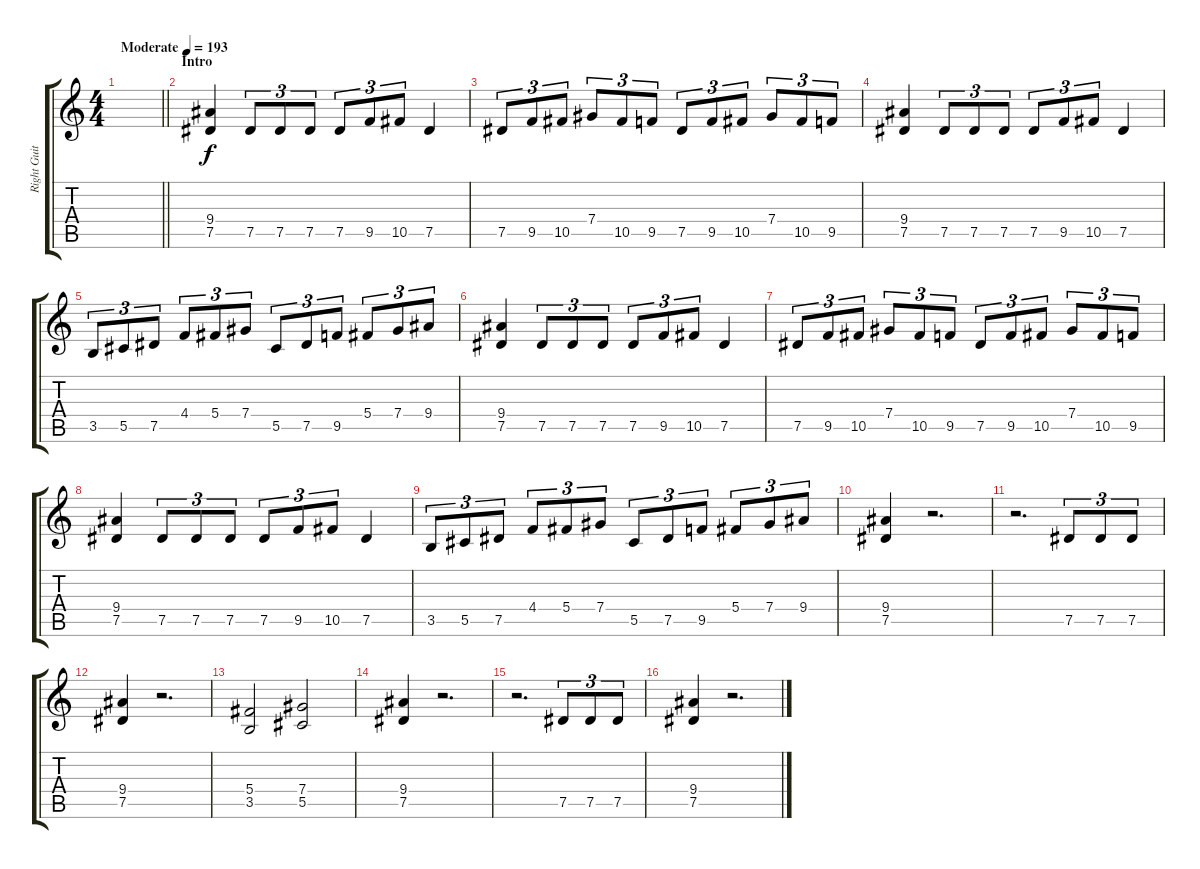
\track ("Right Guitar" "Right Guit") {instrument distortionguitar}
\staff {score tabs}
\tuning (Eb4 Bb3 Gb3 Db3 Ab2 Eb2) {hide}
\ts (4 4)
\tempo (193 "Moderate")
\clef g2
\barLineRight lightlight
\ks c
|
\section ("" "Intro")
(9.4 7.5).4 7.5.8{tu (3 2)} 7.5.8{tu (3 2)} 7.5.8{tu (3 2)} 7.5.8{tu (3 2)} 9.5.8{tu (3 2)} 10.5.8{tu (3 2)} 7.5.4 |
7.5.8{tu (3 2)} 9.5.8{tu (3 2)} 10.5.8{tu (3 2)} 7.4.8{tu (3 2)} 10.5.8{tu (3 2)} 9.5.8{tu (3 2)} 7.5.8{tu (3 2)} 9.5.8{tu (3 2)} 10.5.8{tu (3 2)} 7.4.8{tu (3 2)} 10.5.8{tu (3 2)} 9.5.8{tu (3 2)} |
(9.4 7.5).4 7.5.8{tu (3 2)} 7.5.8{tu (3 2)} 7.5.8{tu (3 2)} 7.5.8{tu (3 2)} 9.5.8{tu (3 2)} 10.5.8{tu (3 2)} 7.5.4 |
3.5.8{tu (3 2)} 5.5.8{tu (3 2)} 7.5.8{tu (3 2)} 4.4.8{tu (3 2)} 5.4.8{tu (3 2)} 7.4.8{tu (3 2)} 5.5.8{tu (3 2)} 7.5.8{tu (3 2)} 9.5.8{tu (3 2)} 5.4.8{tu (3 2)} 7.4.8{tu (3 2)} 9.4.8{tu (3 2)} |
(9.4 7.5).4 7.5.8{tu (3 2)} 7.5.8{tu (3 2)} 7.5.8{tu (3 2)} 7.5.8{tu (3 2)} 9.5.8{tu (3 2)} 10.5.8{tu (3 2)} 7.5.4 |
7.5.8{tu (3 2)} 9.5.8{tu (3 2)} 10.5.8{tu (3 2)} 7.4.8{tu (3 2)} 10.5.8{tu (3 2)} 9.5.8{tu (3 2)} 7.5.8{tu (3 2)} 9.5.8{tu (3 2)} 10.5.8{tu (3 2)} 7.4.8{tu (3 2)} 10.5.8{tu (3 2)} 9.5.8{tu (3 2)} |
(9.4 7.5).4 7.5.8{tu (3 2)} 7.5.8{tu (3 2)} 7.5.8{tu (3 2)} 7.5.8{tu (3 2)} 9.5.8{tu (3 2)} 10.5.8{tu (3 2)} 7.5.4 |
3.5.8{tu (3 2)} 5.5.8{tu (3 2)} 7.5.8{tu (3 2)} 4.4.8{tu (3 2)} 5.4.8{tu (3 2)} 7.4.8{tu (3 2)} 5.5.8{tu (3 2)} 7.5.8{tu (3 2)} 9.5.8{tu (3 2)} 5.4.8{tu (3 2)} 7.4.8{tu (3 2)} 9.4.8{tu (3 2)} |
(9.4 7.5).4 r.2{d} |
r.2{d} 7.5.8{tu (3 2)} 7.5.8{tu (3 2)} 7.5.8{tu (3 2)} |
(9.4 7.5).4 r.2{d} |
(5.4 3.5).2 (7.4 5.5).2 |
(9.4 7.5).4 r.2{d} |
r.2{d} 7.5.8{tu (3 2)} 7.5.8{tu (3 2)} 7.5.8{tu (3 2)} |
(9.4 7.5).4 r.2{d}
